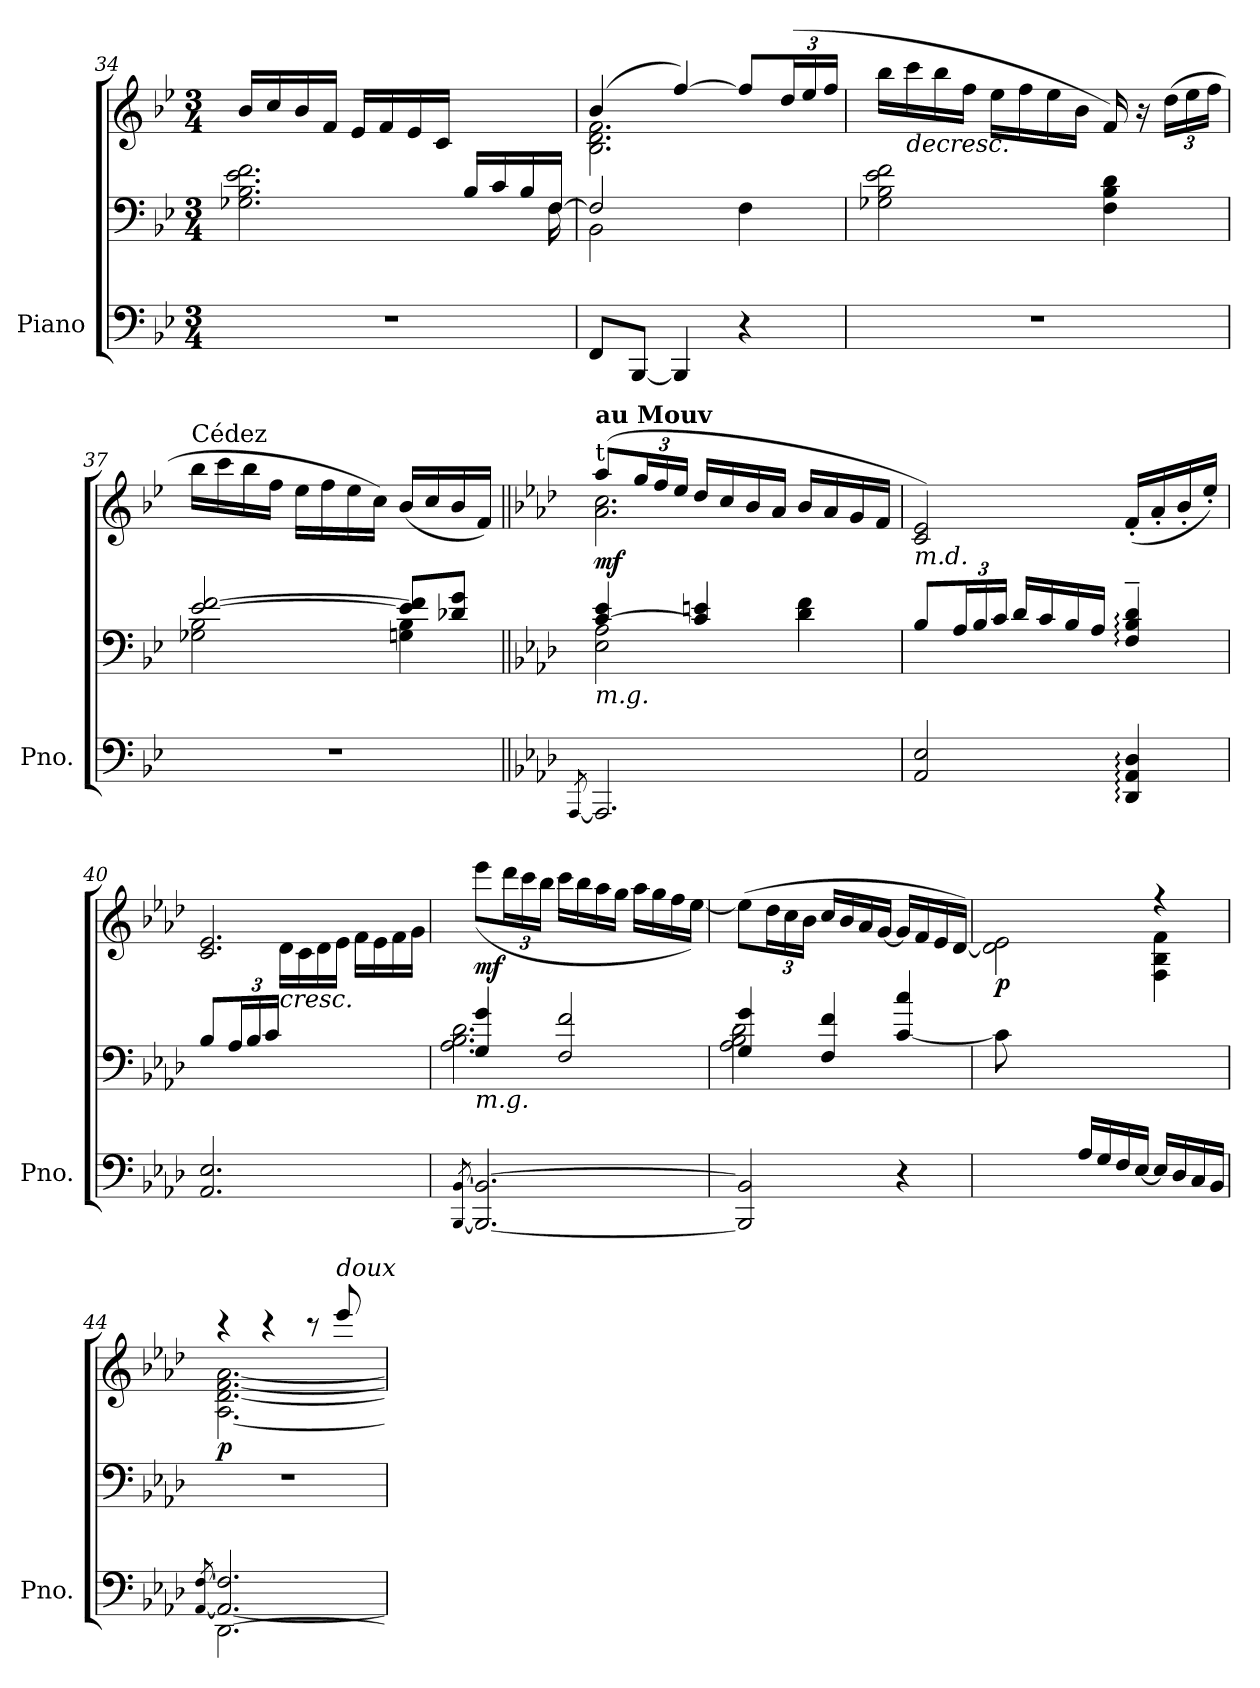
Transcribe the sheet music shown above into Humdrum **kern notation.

**kern	**kern	**kern	**dynam
*part1	*part1	*part1	*part1
*staff3	*staff2	*staff1	*staff1/2/3
*I"Piano	*	*	*
*I'Pno.	*	*	*
*clefF4	*clefF4	*clefG2	*
*k[b-e-]	*k[b-e-]	*k[b-e-]	*
*M3/4	*M3/4	*M3/4	*
=34	=34	=34	=34
*	*^	*	*
*	*	*^	*	*
2.r	2.G-X\ 2.B-\ 2.e-\ 2.f\	8.ryy	2ryy	16b-/LL	.
.	.	.	.	16cc/	.
.	.	.	.	16b-/	.
.	.	16ryy@	.	16f/JJ	.
.	.	16ryy@	.	16e-/LL	.
.	.	16ryy@	.	16f/	.
.	.	16ryy@	.	16e-/	.
.	.	16ryy@	.	16c/JJ	.
.	.	16ryy@	16B-/LL	4ryy	.
.	.	16ryy@	16c/	.	.
.	.	16ryy@	16B-/	.	.
.	.	16F\	[16F/JJ	.	.
!!LO:LB:g=z
=35	=35	=35	=35	=35	=35
*	*	*	*	*^	*
!	!	!	!	!	!	!LO:DY:b
!	!	!	!	!	!	!LO:DY:n=1:b
8FF/L	2.ryy	2BB-\	2F/]	(>4b-/	2.B-\ 2.d\ 2.f\	other-dynamics p
[8BBB-/J	.	.	.	.	.	.
4BBB-/]	.	.	.	[4ff/)	.	.
4r	.	4F\	4ryy	8ff/L]	.	.
*	*	*	*	*Xbrackettup	*	*
.	.	.	.	(>24dd/L	.	.
.	.	.	.	24ee-/	.	.
.	.	.	.	24ff/JJ	.	.
*	*v	*v	*v	*	*	*
*	*	*v	*v	*
=36	=36	=36	=36
2.r	2G-X\ 2B-\ 2e-\ 2f\	16bb-\LL	.
!	!	!	!LO:HP:b
.	.	16ccc\	>
.	.	16bb-\	.
.	.	16ff\JJ	.
.	.	16ee-\LL	.
.	.	16ff\	.
.	.	16ee-\	.
.	.	16b-\JJ	.
.	4F\ 4B-\ 4d\	16f/)	.
.	.	16r	.
.	.	(>24dd\LL	.
.	.	24ee-\	.
.	.	24ff\JJ	.
=37	=37	=37	=37
*	*^	*	*
!	!	!	!LO:TX:a:t=Cédez	!
2.r	[2e-/ [2f/	2G-X\ 2B-\	16bb-\LL	.
.	.	.	16ccc\	.
.	.	.	16bb-\	.
.	.	.	16ff\JJ	.
.	.	.	16ee-\LL	.
.	.	.	16ff\	.
.	.	.	16ee-\	.
.	.	.	16cc\JJ)	.
.	8e-/] 8f/]L	4Gn\ 4B-\	(<16b-/LL	.
.	.	.	16cc/	.
.	8d-X/ 8g/J	.	16b-/	.
.	.	.	16f/JJ)	.
!!LO:PB:g=z
=38||	=38||	=38||	=38||	=38||
*k[b-e-a-d-]	*k[b-e-a-d-]	*	*k[b-e-a-d-]	*
[8qAAA-/	.	.	.	.
*	*	*	*^	*
!	!	!	!LO:TX:a:B:t=au Mouv	!	!
!	!	!	!LO:TX:a:t=t	!	!
!	!LO:TX:b:i:t=m.g.	!	!	!	!
!	!	!	!	!	!LO:DY:b
2.AAA-/]	[4c/ 4e-/	2E-\ 2A-\	(>8aa-/L	2.a-\ 2.cc\	mf
.	.	.	24gg/L	.	.
.	.	.	24ff/	.	.
.	.	.	24ee-/JJ	.	.
.	4c/] 4en/	.	16dd-/LL	.	.
.	.	.	16cc/	.	.
.	.	.	16b-/	.	.
.	.	.	16a-/JJ	.	.
.	4d-\ 4f\	4ryy	16b-/LL	.	.
.	.	.	16a-/	.	.
.	.	.	16g/	.	.
.	.	.	16f/JJ	.	.
*	*	*	*v	*v	*
=39	=39	=39	=39	=39
!	!	!	!LO:TX:b:i:t=m.d.	!
2AA-/ 2E-/	8B-/L	2.ryy	2c/ 2e-/)	.
*	*Xbrackettup	*	*	*
.	24A-/L	.	.	.
.	24B-/	.	.	.
.	24c/JJ	.	.	.
.	16d-/LL	.	.	.
.	16c/	.	.	.
.	16B-/	.	.	.
.	16A-/JJ	.	.	.
4DD-/: 4AA-/: 4D-/:	4F/:~ 4B-/:~ 4d-/:~	.	(>16f'/LL	.
.	.	.	16a-'/	.
.	.	.	16b-'/	.
.	.	.	16ee-'/JJ)	.
=40	=40	=40	=40	=40
*	*	*	*^	*
2.AA-/ 2.E-/	(>8B-/L	2ryy	2.c/ 2.e-/	4ryy	.
.	24A-/L	.	.	.	.
.	24B-/	.	.	.	.
.	24c/JJ	.	.	.	.
!	!	!	!	!	!LO:HP:b
.	2ryy	.	.	16d-\LL	<
.	.	.	.	16c\	.
.	.	.	.	16d-\	.
.	.	.	.	16e-\JJ	.
.	.	4ryy	.	16f\LL	.
.	.	.	.	16e-\	.
.	.	.	.	16f\	.
.	.	.	.	16g\JJ)	.
*	*v	*v	*	*	*
*	*	*v	*v	*
.	.	.	]
!!LO:LB:g=z
=41	=41	=41	=41
[8qBBB-/ [8qBB-/	.	.	.
*	*clefG2	*	*
*	*^	*^	*
!	!LO:TX:b:i:t=m.g.	!	!	!	!
!	!	!	!	!	!LO:DY:b
2.BBB-/_ 2.BB-/_	4G/ 4g/	2.A-\ 2.B-\ 2.d-\	2.ryy	(<8eee-\L	mf
.	.	.	.	24ddd-\L	.
.	.	.	.	24ccc\	.
.	.	.	.	24bb-\JJ	.
.	2F/ 2f/	.	.	16ccc\LL	.
.	.	.	.	16bb-\	.
.	.	.	.	16aa-\	.
.	.	.	.	16gg\JJ	.
.	.	.	.	16aa-\LL	.
.	.	.	.	16gg\	.
.	.	.	.	16ff\	.
.	.	.	.	[16ee-\JJ)	.
=42	=42	=42	=42	=42	=42
2BBB-/] 2BB-/]	4G/ 4g/	2A-\ 2B-\ 2d-\	2.ryy	(>8ee-\L]	.
.	.	.	.	24dd-\L	.
.	.	.	.	24cc\	.
.	.	.	.	24b-\JJ	.
.	4F/ 4f/	.	.	16cc/LL	.
.	.	.	.	16b-/	.
.	.	.	.	16a-/	.
.	.	.	.	[16g/JJ	.
4r	[4c/ 4cc/	4ryy	.	16g/LL]	.
.	.	.	.	16f/	.
.	.	.	.	16e-/	.
.	.	.	.	[16d-/JJ)	.
=43	=43	=43	=43	=43	=43
*^	*	*	*	*	*
!	!	!	!	!	!	!LO:DY:b
8ryy	2ryy	8c\L]	4ryy	2ryy	2d-\] 2e-\	p
*Xbrackettup	*	*	*	*	*	*
24B-/L	.	4ryy	.	.	.	.
24A-/	.	.	.	.	.	.
24G/JJ	.	.	.	.	.	.
16A-/LL	.	.	4ryy	.	.	.
16G/	.	.	.	.	.	.
16F/	.	4.ryy	.	.	.	.
[16E-/JJ	.	.	.	.	.	.
16E-/LL]	4ryy	.	4ryy	4r	4F\ 4B-\ 4f\	[
16D-/	.	.	.	.	.	.
16C/	.	.	.	.	.	.
16BB-/JJ	.	.	.	.	.	.
*	*	*v	*v	*	*	*
!!LO:LB:g=z	!!
=44	=44	=44	=44	=44	=44
.	[8qAA-/ [8qF/	.	.	.	.
!	!	!	!	!	!LO:DY:b
[2.DD-\	2.AA-/_ 2.F/]	2.r	4r	[2.A-\ [2.d-\ [2.f\ [2.a-\	p
.	.	.	4r	.	.
.	.	.	8r	.	.
!	!	!	!LO:TX:a:i:t=doux	!	!
.	.	.	8eee-/	.	.
*v	*v	*	*v	*v	*
=	=	=	=
*-	*-	*-	*-
